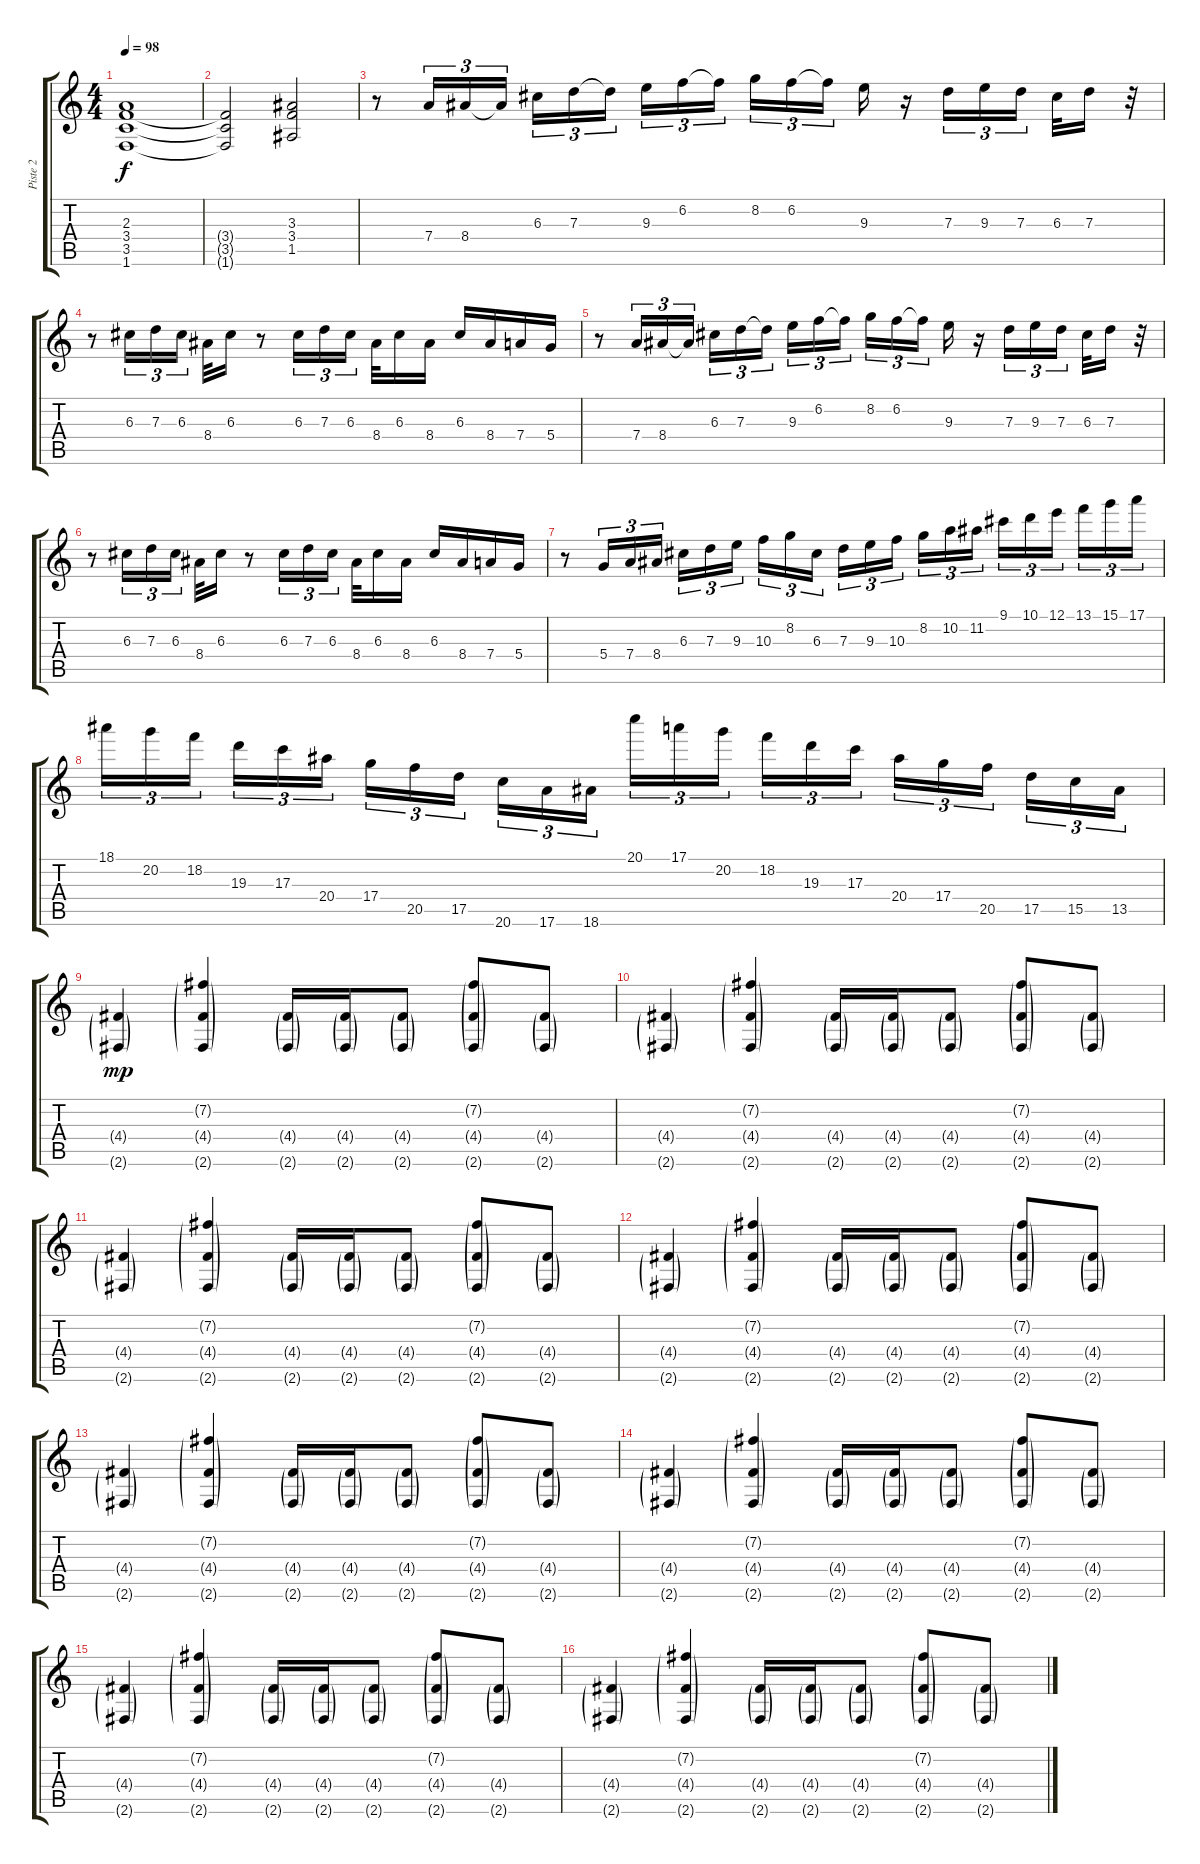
\track ("Piste 2" "Piste 2") {instrument rockorgan}
\staff {score tabs}
\tuning (E5 B4 G4 D4 A3 E3) {hide}
\ts (4 4)
\tempo 98
\clef g2
\ks c
(2.3 3.4 3.5 1.6).1{dy f} |
(3.4{t} 3.5{t} 1.6{t}).2 (3.3 3.4 1.5).2 |
r.8{instrument rockorgan} 7.4.16{tu (3 2)} 8.4.16{tu (3 2)} 8.4{t}.16{tu (3 2)} 6.3.16{tu (3 2)} 7.3.16{tu (3 2)} 7.3{t}.16{tu (3 2)} 9.3.16{tu (3 2)} 6.2.16{tu (3 2)} 6.2{t}.16{tu (3 2)} 8.2.16{tu (3 2)} 6.2.16{tu (3 2)} 6.2{t}.16{tu (3 2)} 9.3.16 r.16 7.3.16{tu (3 2)} 9.3.16{tu (3 2)} 7.3.16{tu (3 2)} 6.3.32 7.3.16 r.32 |
r.8 6.3.16{tu (3 2)} 7.3.16{tu (3 2)} 6.3.16{tu (3 2)} 8.4.32 6.3.16 r.8 6.3.16{tu (3 2)} 7.3.16{tu (3 2)} 6.3.16{tu (3 2)} 8.4.32 6.3.16 8.4.16 6.3.16 8.4.16 7.4.16 5.4.16 |
r.8{instrument rockorgan} 7.4.16{tu (3 2)} 8.4.16{tu (3 2)} 8.4{t}.16{tu (3 2)} 6.3.16{tu (3 2)} 7.3.16{tu (3 2)} 7.3{t}.16{tu (3 2)} 9.3.16{tu (3 2)} 6.2.16{tu (3 2)} 6.2{t}.16{tu (3 2)} 8.2.16{tu (3 2)} 6.2.16{tu (3 2)} 6.2{t}.16{tu (3 2)} 9.3.16 r.16 7.3.16{tu (3 2)} 9.3.16{tu (3 2)} 7.3.16{tu (3 2)} 6.3.32 7.3.16 r.32 |
r.8 6.3.16{tu (3 2)} 7.3.16{tu (3 2)} 6.3.16{tu (3 2)} 8.4.32 6.3.16 r.8 6.3.16{tu (3 2)} 7.3.16{tu (3 2)} 6.3.16{tu (3 2)} 8.4.32 6.3.16 8.4.16 6.3.16 8.4.16 7.4.16 5.4.16 |
r.8 5.4.16{tu (3 2)} 7.4.16{tu (3 2)} 8.4.16{tu (3 2)} 6.3.16{tu (3 2)} 7.3.16{tu (3 2)} 9.3.16{tu (3 2)} 10.3.16{tu (3 2)} 8.2.16{tu (3 2)} 6.3.16{tu (3 2)} 7.3.16{tu (3 2)} 9.3.16{tu (3 2)} 10.3.16{tu (3 2)} 8.2.16{tu (3 2)} 10.2.16{tu (3 2)} 11.2.16{tu (3 2)} 9.1.16{tu (3 2)} 10.1.16{tu (3 2)} 12.1.16{tu (3 2)} 13.1.16{tu (3 2)} 15.1.16{tu (3 2)} 17.1.16{tu (3 2)} |
18.1.16{tu (3 2)} 20.2.16{tu (3 2)} 18.2.16{tu (3 2)} 19.3.16{tu (3 2)} 17.3.16{tu (3 2)} 20.4.16{tu (3 2)} 17.4.16{tu (3 2)} 20.5.16{tu (3 2)} 17.5.16{tu (3 2)} 20.6.16{tu (3 2)} 17.6.16{tu (3 2)} 18.6.16{tu (3 2)} 20.1.16{tu (3 2)} 17.1.16{tu (3 2)} 20.2.16{tu (3 2)} 18.2.16{tu (3 2)} 19.3.16{tu (3 2)} 17.3.16{tu (3 2)} 20.4.16{tu (3 2)} 17.4.16{tu (3 2)} 20.5.16{tu (3 2)} 17.5.16{tu (3 2)} 15.5.16{tu (3 2)} 13.5.16{tu (3 2)} |
(4.4{g} 2.6{g}).4{dy mp} (7.2{g} 4.4{g} 2.6{g}).4 (4.4{g} 2.6{g}).16 (4.4{g} 2.6{g}).16 (4.4{g} 2.6{g}).8 (7.2{g} 4.4{g} 2.6{g}).8 (4.4{g} 2.6{g}).8 |
(4.4{g} 2.6{g}).4 (7.2{g} 4.4{g} 2.6{g}).4 (4.4{g} 2.6{g}).16 (4.4{g} 2.6{g}).16 (4.4{g} 2.6{g}).8 (7.2{g} 4.4{g} 2.6{g}).8 (4.4{g} 2.6{g}).8 |
(4.4{g} 2.6{g}).4 (7.2{g} 4.4{g} 2.6{g}).4 (4.4{g} 2.6{g}).16 (4.4{g} 2.6{g}).16 (4.4{g} 2.6{g}).8 (7.2{g} 4.4{g} 2.6{g}).8 (4.4{g} 2.6{g}).8 |
(4.4{g} 2.6{g}).4 (7.2{g} 4.4{g} 2.6{g}).4 (4.4{g} 2.6{g}).16 (4.4{g} 2.6{g}).16 (4.4{g} 2.6{g}).8 (7.2{g} 4.4{g} 2.6{g}).8 (4.4{g} 2.6{g}).8 |
(4.4{g} 2.6{g}).4 (7.2{g} 4.4{g} 2.6{g}).4 (4.4{g} 2.6{g}).16 (4.4{g} 2.6{g}).16 (4.4{g} 2.6{g}).8 (7.2{g} 4.4{g} 2.6{g}).8 (4.4{g} 2.6{g}).8 |
(4.4{g} 2.6{g}).4 (7.2{g} 4.4{g} 2.6{g}).4 (4.4{g} 2.6{g}).16 (4.4{g} 2.6{g}).16 (4.4{g} 2.6{g}).8 (7.2{g} 4.4{g} 2.6{g}).8 (4.4{g} 2.6{g}).8 |
(4.4{g} 2.6{g}).4 (7.2{g} 4.4{g} 2.6{g}).4 (4.4{g} 2.6{g}).16 (4.4{g} 2.6{g}).16 (4.4{g} 2.6{g}).8 (7.2{g} 4.4{g} 2.6{g}).8 (4.4{g} 2.6{g}).8 |
(4.4{g} 2.6{g}).4 (7.2{g} 4.4{g} 2.6{g}).4 (4.4{g} 2.6{g}).16 (4.4{g} 2.6{g}).16 (4.4{g} 2.6{g}).8 (7.2{g} 4.4{g} 2.6{g}).8 (4.4{g} 2.6{g}).8
